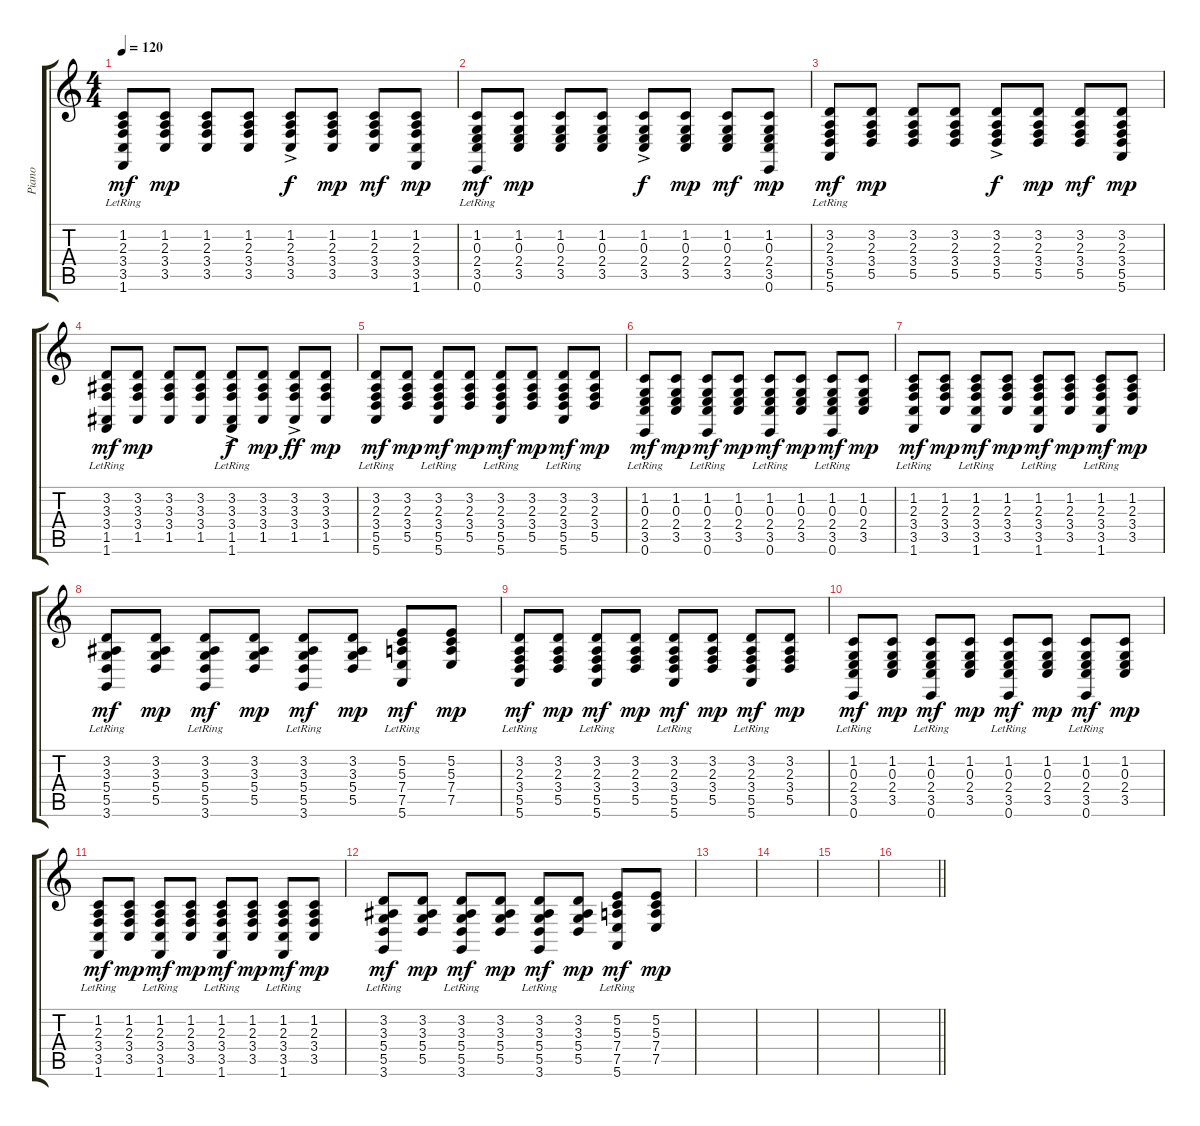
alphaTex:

\track ("Piano" "Piano") {instrument brightacousticpiano}
\staff {score tabs}
\tuning (E4 B3 G3 D3 A2 E2) {hide}
\ts (4 4)
\tempo 120
\clef g2
\ks c
(1.2 2.3 3.4 3.5 1.6{lr}).8{dy mf} (1.2 2.3 3.4 3.5).8{dy mp} (1.2 2.3 3.4 3.5).8 (1.2 2.3 3.4 3.5).8 (1.2{ac} 2.3{ac} 3.4{ac} 3.5{ac}).8{dy f} (1.2 2.3 3.4 3.5).8{dy mp} (1.2 2.3 3.4 3.5).8{dy mf} (1.2 2.3 3.4 3.5 1.6).8{dy mp} |
(1.2 0.3 2.4 3.5 0.6{lr}).8{dy mf} (1.2 0.3 2.4 3.5).8{dy mp} (1.2 0.3 2.4 3.5).8 (1.2 0.3 2.4 3.5).8 (1.2{ac} 0.3{ac} 2.4{ac} 3.5{ac}).8{dy f} (1.2 0.3 2.4 3.5).8{dy mp} (1.2 0.3 2.4 3.5).8{dy mf} (1.2 0.3 2.4 3.5 0.6).8{dy mp} |
(3.2 2.3 3.4 5.5 5.6{lr}).8{dy mf} (3.2 2.3 3.4 5.5).8{dy mp} (3.2 2.3 3.4 5.5).8 (3.2 2.3 3.4 5.5).8 (3.2{ac} 2.3{ac} 3.4{ac} 5.5{ac}).8{dy f} (3.2 2.3 3.4 5.5).8{dy mp} (3.2 2.3 3.4 5.5).8{dy mf} (3.2 2.3 3.4 5.5 5.6).8{dy mp} |
(3.2 3.3 3.4 1.5 1.6{lr}).8{dy mf} (3.2 3.3 3.4 1.5).8{dy mp} (3.2 3.3 3.4 1.5).8{beam Up} (3.2 3.3 3.4 1.5).8{beam Up} (3.2 3.3 3.4 1.5{ac} 1.6{lr}).8{dy f} (3.2 3.3 3.4 1.5).8{dy mp} (3.2{ac} 3.3{ac} 3.4{ac} 1.5{ac}).8{dy ff beam Up} (3.2 3.3 3.4 1.5).8{dy mp beam Up} |
(3.2 2.3 3.4 5.5 5.6{lr}).8{dy mf} (3.2 2.3 3.4 5.5).8{dy mp} (3.2 2.3 3.4 5.5 5.6{lr}).8{dy mf} (3.2 2.3 3.4 5.5).8{dy mp} (3.2 2.3 3.4 5.5 5.6{lr}).8{dy mf} (3.2 2.3 3.4 5.5).8{dy mp} (3.2 2.3 3.4 5.5 5.6{lr}).8{dy mf} (3.2 2.3 3.4 5.5).8{dy mp} |
(1.2 0.3 2.4 3.5 0.6{lr}).8{dy mf} (1.2 0.3 2.4 3.5).8{dy mp} (1.2 0.3 2.4 3.5 0.6{lr}).8{dy mf} (1.2 0.3 2.4 3.5).8{dy mp} (1.2 0.3 2.4 3.5 0.6{lr}).8{dy mf} (1.2 0.3 2.4 3.5).8{dy mp} (1.2 0.3 2.4 3.5 0.6{lr}).8{dy mf} (1.2 0.3 2.4 3.5).8{dy mp} |
(1.2 2.3 3.4 3.5 1.6{lr}).8{dy mf} (1.2 2.3 3.4 3.5).8{dy mp} (1.2 2.3 3.4 3.5 1.6{lr}).8{dy mf} (1.2 2.3 3.4 3.5).8{dy mp} (1.2 2.3 3.4 3.5 1.6{lr}).8{dy mf} (1.2 2.3 3.4 3.5).8{dy mp} (1.2 2.3 3.4 3.5 1.6{lr}).8{dy mf} (1.2 2.3 3.4 3.5).8{dy mp} |
(3.2 3.3 5.4 5.5 3.6{lr}).8{dy mf} (3.2 3.3 5.4 5.5).8{dy mp} (3.2 3.3 5.4 5.5 3.6{lr}).8{dy mf} (3.2 3.3 5.4 5.5).8{dy mp} (3.2 3.3 5.4 5.5 3.6{lr}).8{dy mf} (3.2 3.3 5.4 5.5).8{dy mp} (5.2 5.3 7.4 7.5 5.6{lr}).8{dy mf} (5.2 5.3 7.4 7.5).8{dy mp} |
(3.2 2.3 3.4 5.5 5.6{lr}).8{dy mf} (3.2 2.3 3.4 5.5).8{dy mp} (3.2 2.3 3.4 5.5 5.6{lr}).8{dy mf} (3.2 2.3 3.4 5.5).8{dy mp} (3.2 2.3 3.4 5.5 5.6{lr}).8{dy mf} (3.2 2.3 3.4 5.5).8{dy mp} (3.2 2.3 3.4 5.5 5.6{lr}).8{dy mf} (3.2 2.3 3.4 5.5).8{dy mp} |
(1.2 0.3 2.4 3.5 0.6{lr}).8{dy mf} (1.2 0.3 2.4 3.5).8{dy mp} (1.2 0.3 2.4 3.5 0.6{lr}).8{dy mf} (1.2 0.3 2.4 3.5).8{dy mp} (1.2 0.3 2.4 3.5 0.6{lr}).8{dy mf} (1.2 0.3 2.4 3.5).8{dy mp} (1.2 0.3 2.4 3.5 0.6{lr}).8{dy mf} (1.2 0.3 2.4 3.5).8{dy mp} |
(1.2 2.3 3.4 3.5 1.6{lr}).8{dy mf} (1.2 2.3 3.4 3.5).8{dy mp} (1.2 2.3 3.4 3.5 1.6{lr}).8{dy mf} (1.2 2.3 3.4 3.5).8{dy mp} (1.2 2.3 3.4 3.5 1.6{lr}).8{dy mf} (1.2 2.3 3.4 3.5).8{dy mp} (1.2 2.3 3.4 3.5 1.6{lr}).8{dy mf} (1.2 2.3 3.4 3.5).8{dy mp} |
(3.2 3.3 5.4 5.5 3.6{lr}).8{dy mf} (3.2 3.3 5.4 5.5).8{dy mp} (3.2 3.3 5.4 5.5 3.6{lr}).8{dy mf} (3.2 3.3 5.4 5.5).8{dy mp} (3.2 3.3 5.4 5.5 3.6{lr}).8{dy mf} (3.2 3.3 5.4 5.5).8{dy mp} (5.2 5.3 7.4 7.5 5.6{lr}).8{dy mf} (5.2 5.3 7.4 7.5).8{dy mp} |
|
|
|
\barLineRight lightlight
